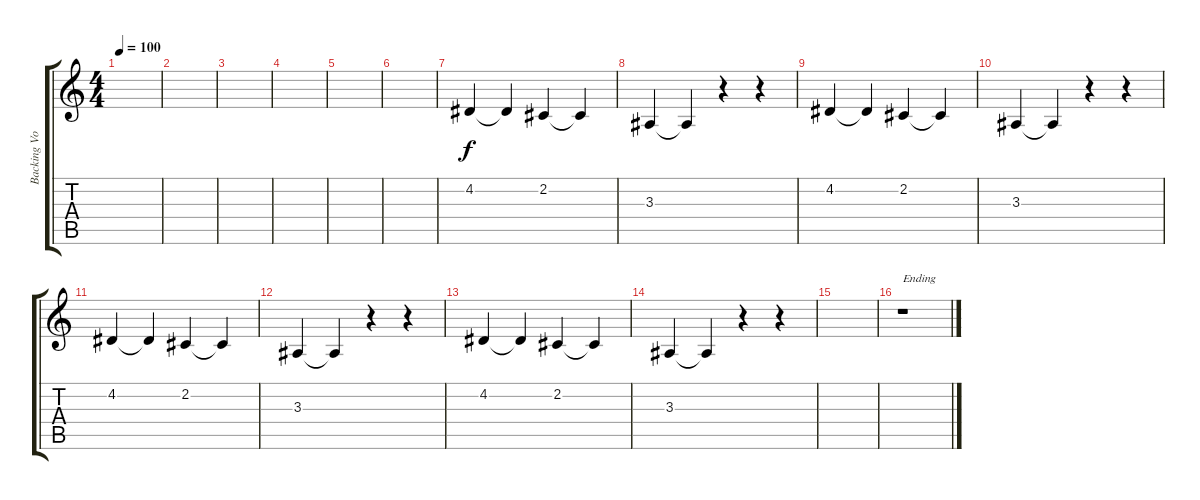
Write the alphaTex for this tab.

\track ("Backing Vocal(Noel)" "Backing Vo") {instrument oboe}
\staff {score tabs}
\tuning (E4 B3 G3 D3 A2 E2) {hide}
\ts (4 4)
\tempo 100
\clef g2
\ks c
|
|
|
|
|
|
4.2.4 4.2{t}.4 2.2.4 2.2{t}.4 |
3.3.4 3.3{t}.4 r.4 r.4 |
4.2.4 4.2{t}.4 2.2.4 2.2{t}.4 |
3.3.4 3.3{t}.4 r.4 r.4 |
4.2.4 4.2{t}.4 2.2.4 2.2{t}.4 |
3.3.4 3.3{t}.4 r.4 r.4 |
4.2.4 4.2{t}.4 2.2.4 2.2{t}.4 |
3.3.4 3.3{t}.4 r.4 r.4 |
|
r.1{txt "Ending"}
